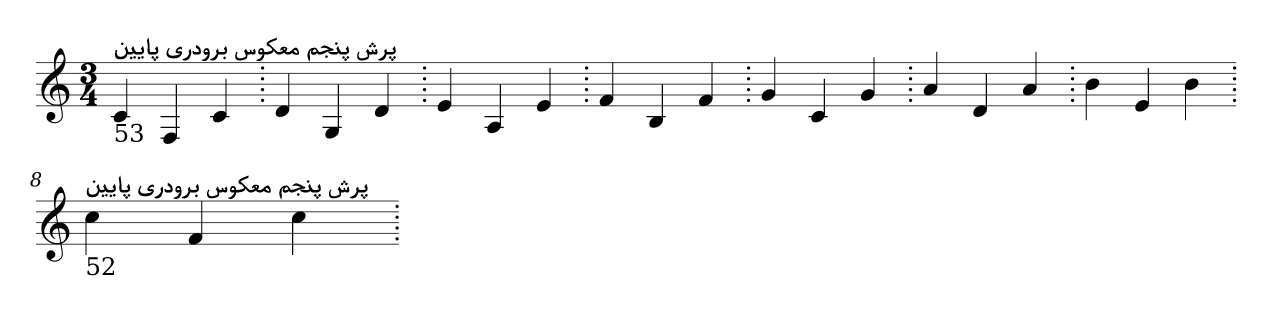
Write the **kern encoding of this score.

**kern
*part1
*staff1
!!LO:LB:g=z
*clefG2
*k[]
*C:
*M3/4
=1
!LO:TX:b:t=53
!LO:TX:a:t=پرش پنجم معکوس برودری پایین
4ci/
4Fi/
4ci/
=2.
*k[]
*C:
4di/
4Gi/
4di/
=3.
*k[]
*C:
4ei/
4Ai/
4ei/
!!LO:LB:g=z
=4.
*k[]
*C:
4fi/
4Bi/
4fi/
=5.
*k[]
*C:
4gi/
4ci/
4gi/
=6.
*k[]
*C:
4ai/
4di/
4ai/
=7.
*k[]
*C:
4bi\
4ei/
4bi\
!!LO:LB:g=z
=8.
*k[]
*C:
!LO:TX:b:t=52
!LO:TX:a:t=پرش پنجم معکوس برودری پایین
4cci\
4fi/
4cci\
=.
*-
